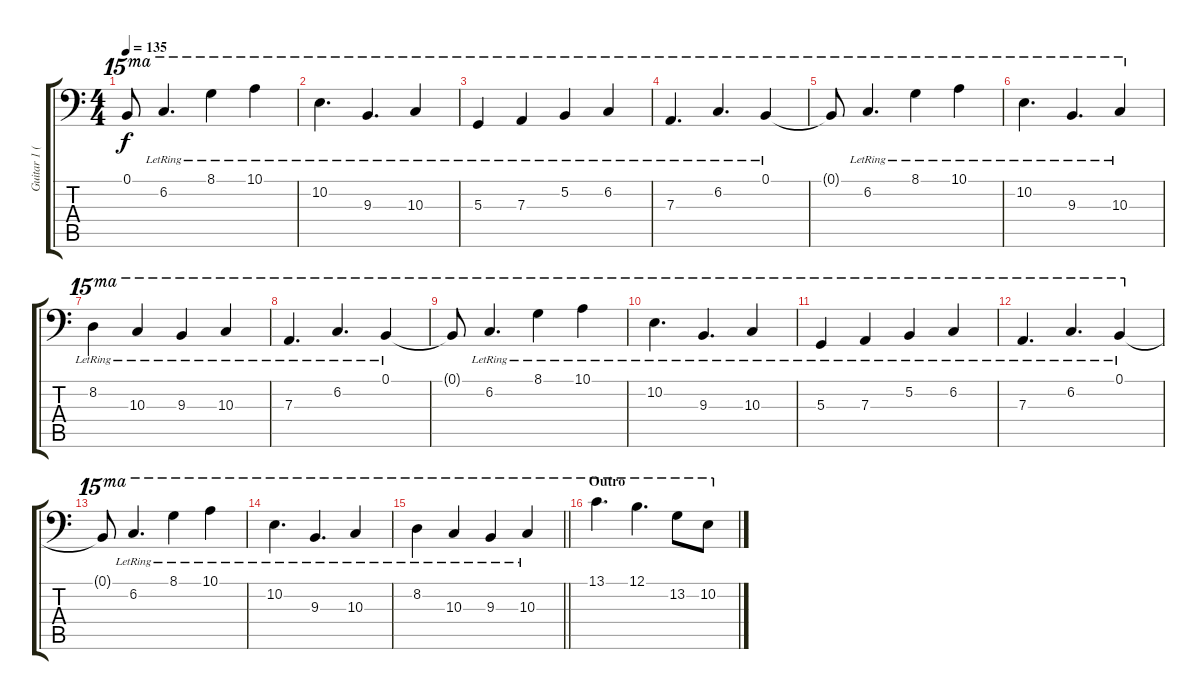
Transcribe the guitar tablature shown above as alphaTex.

\track ("Guitar 1 (Eavan Dall)" "Guitar 1 (") {instrument distortionguitar}
\staff {score tabs}
\tuning (B3 Gb3 D3 A2 E2 A1) {hide}
\ts (4 4)
\tempo 135
\clef f4
\ks c
0.1{t}.8{ot 15ma dy f} 6.2{lr}.4{d ot 15ma} 8.1{lr}.4{ot 15ma} 10.1{lr}.4{ot 15ma} |
10.2{lr}.4{d ot 15ma} 9.3{lr}.4{d ot 15ma} 10.3{lr}.4{ot 15ma} |
5.3{lr}.4{ot 15ma} 7.3{lr}.4{ot 15ma} 5.2{lr}.4{ot 15ma} 6.2{lr}.4{ot 15ma} |
7.3{lr}.4{d ot 15ma} 6.2{lr}.4{d ot 15ma} 0.1{lr}.4{ot 15ma} |
0.1{t}.8{ot 15ma} 6.2{lr}.4{d ot 15ma} 8.1{lr}.4{ot 15ma} 10.1{lr}.4{ot 15ma} |
10.2{lr}.4{d ot 15ma} 9.3{lr}.4{d ot 15ma} 10.3{lr}.4{ot 15ma} |
8.2{lr}.4{ot 15ma} 10.3{lr}.4{ot 15ma} 9.3{lr}.4{ot 15ma} 10.3{lr}.4{ot 15ma} |
7.3{lr}.4{d ot 15ma} 6.2{lr}.4{d ot 15ma} 0.1{lr}.4{ot 15ma} |
0.1{t}.8{ot 15ma} 6.2{lr}.4{d ot 15ma} 8.1{lr}.4{ot 15ma} 10.1{lr}.4{ot 15ma} |
10.2{lr}.4{d ot 15ma} 9.3{lr}.4{d ot 15ma} 10.3{lr}.4{ot 15ma} |
5.3{lr}.4{ot 15ma} 7.3{lr}.4{ot 15ma} 5.2{lr}.4{ot 15ma} 6.2{lr}.4{ot 15ma} |
7.3{lr}.4{d ot 15ma} 6.2{lr}.4{d ot 15ma} 0.1{lr}.4{ot 15ma} |
0.1{t}.8{ot 15ma} 6.2{lr}.4{d ot 15ma} 8.1{lr}.4{ot 15ma} 10.1{lr}.4{ot 15ma} |
10.2{lr}.4{d ot 15ma} 9.3{lr}.4{d ot 15ma} 10.3{lr}.4{ot 15ma} |
\barLineRight lightlight
8.2{lr}.4{ot 15ma} 10.3{lr}.4{ot 15ma} 9.3{lr}.4{ot 15ma} 10.3{lr}.4{ot 15ma} |
\section ("" "Outro")
13.1.4{d ot 15ma instrument distortionguitar} 12.1.4{d ot 15ma} 13.2.8{ot 15ma} 10.2.8{ot 15ma}
